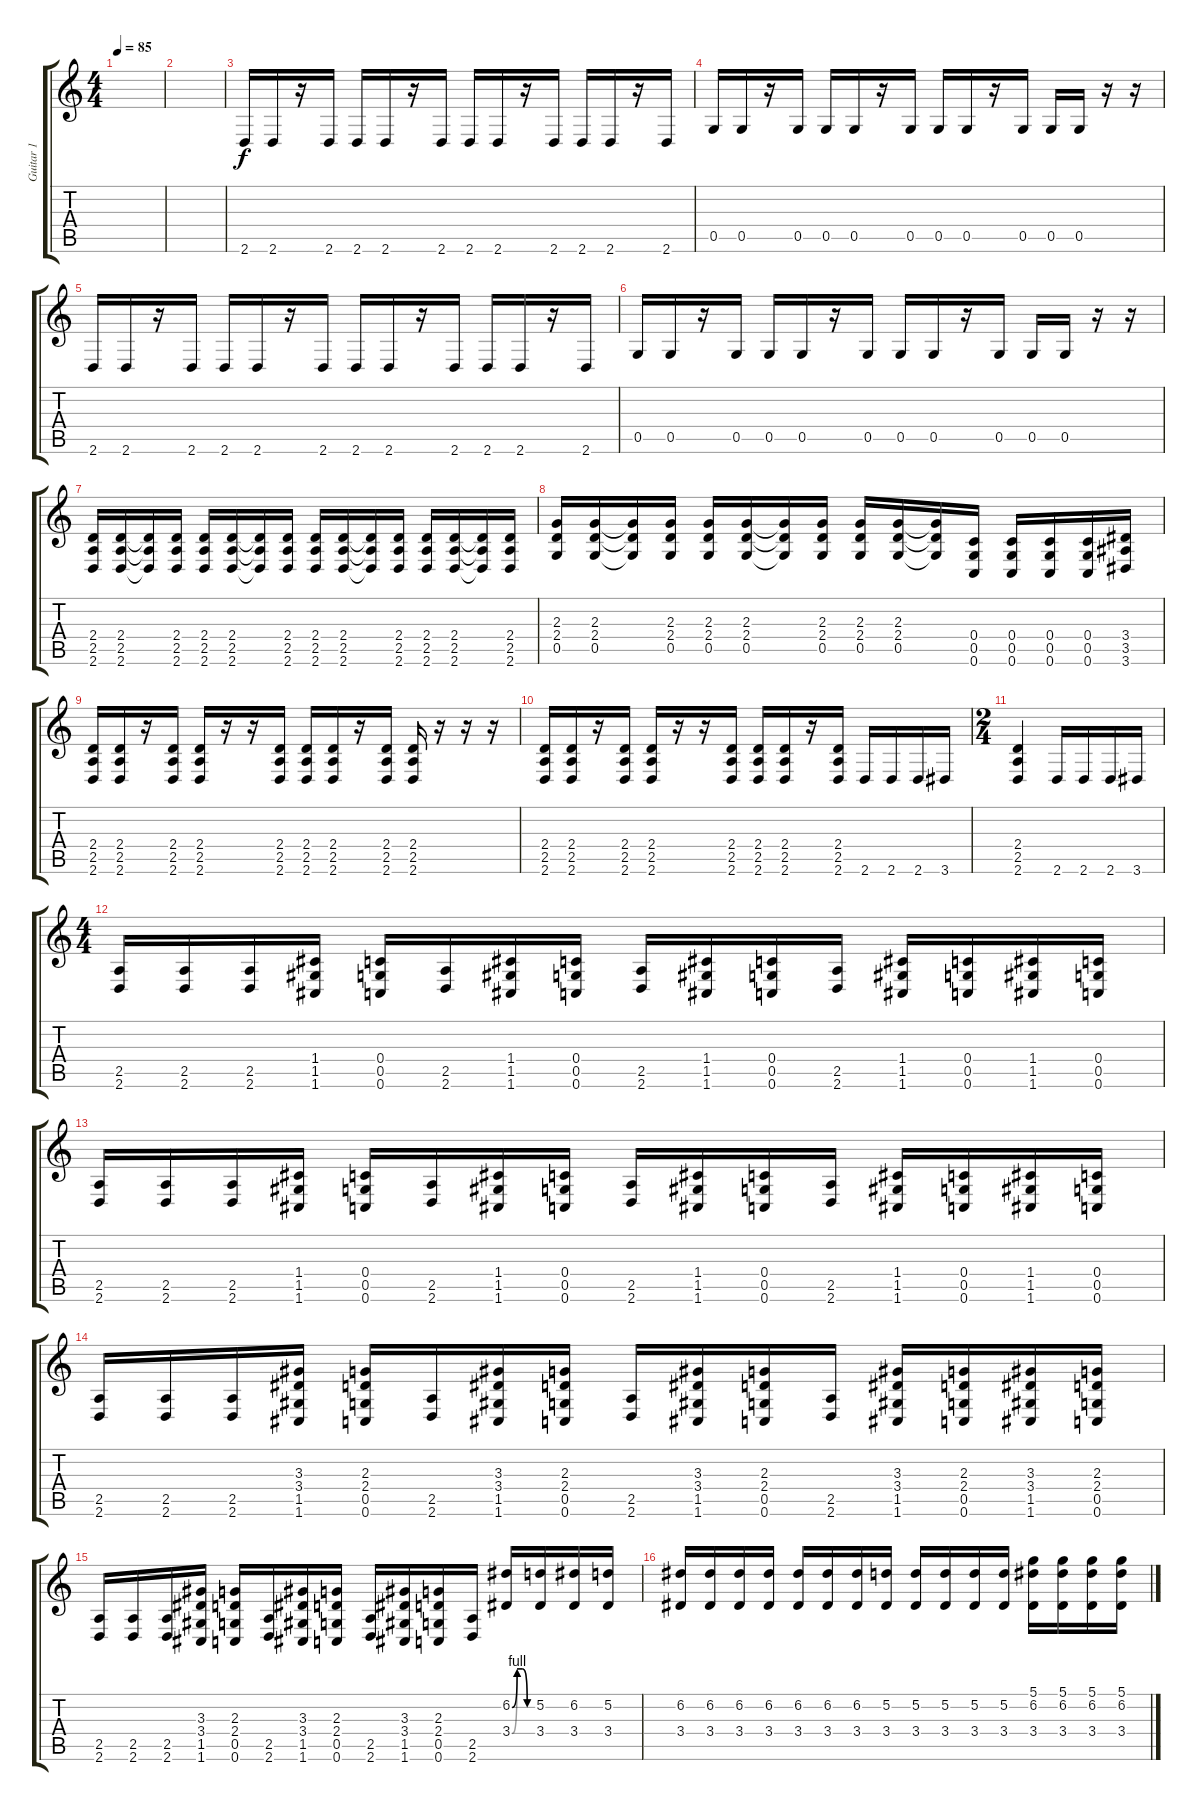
\track ("Guitar 1" "Guitar 1") {instrument distortionguitar}
\staff {score tabs}
\tuning (D4 A3 F3 C3 G2 C2) {hide}
\ts (4 4)
\tempo 85
\clef g2
\ks c
|
|
2.6.16{volume 14} 2.6.16 r.16 2.6.16 2.6.16 2.6.16 r.16 2.6.16 2.6.16 2.6.16 r.16 2.6.16 2.6.16 2.6.16 r.16 2.6.16 |
0.5.16 0.5.16 r.16 0.5.16 0.5.16 0.5.16 r.16 0.5.16 0.5.16 0.5.16 r.16 0.5.16 0.5.16 0.5.16 r.16 r.16 |
2.6.16 2.6.16 r.16 2.6.16 2.6.16 2.6.16 r.16 2.6.16 2.6.16 2.6.16 r.16 2.6.16 2.6.16 2.6.16 r.16 2.6.16 |
0.5.16 0.5.16 r.16 0.5.16 0.5.16 0.5.16 r.16 0.5.16 0.5.16 0.5.16 r.16 0.5.16 0.5.16 0.5.16 r.16 r.16 |
(2.4 2.5 2.6).16 (2.4 2.5 2.6).16 (2.4{t} 2.5{t} 2.6{t}).16 (2.4 2.5 2.6).16 (2.4 2.5 2.6).16 (2.4 2.5 2.6).16 (2.4{t} 2.5{t} 2.6{t}).16 (2.4 2.5 2.6).16 (2.4 2.5 2.6).16 (2.4 2.5 2.6).16 (2.4{t} 2.5{t} 2.6{t}).16 (2.4 2.5 2.6).16 (2.4 2.5 2.6).16 (2.4 2.5 2.6).16 (2.4{t} 2.5{t} 2.6{t}).16 (2.4 2.5 2.6).16 |
(2.3 2.4 0.5).16 (2.3 2.4 0.5).16 (2.3{t} 2.4{t} 0.5{t}).16 (2.3 2.4 0.5).16 (2.3 2.4 0.5).16 (2.3 2.4 0.5).16 (2.3{t} 2.4{t} 0.5{t}).16 (2.3 2.4 0.5).16 (2.3 2.4 0.5).16 (2.3 2.4 0.5).16 (2.3{t} 2.4{t} 0.5{t}).16 (0.4 0.5 0.6).16 (0.4 0.5 0.6).16 (0.4 0.5 0.6).16 (0.4 0.5 0.6).16 (3.4 3.5 3.6).16 |
(2.4 2.5 2.6).16 (2.4 2.5 2.6).16 r.16 (2.4 2.5 2.6).16 (2.4 2.5 2.6).16 r.16 r.16 (2.4 2.5 2.6).16 (2.4 2.5 2.6).16 (2.4 2.5 2.6).16 r.16 (2.4 2.5 2.6).16 (2.4 2.5 2.6).16 r.16 r.16 r.16 |
(2.4 2.5 2.6).16 (2.4 2.5 2.6).16 r.16 (2.4 2.5 2.6).16 (2.4 2.5 2.6).16 r.16 r.16 (2.4 2.5 2.6).16 (2.4 2.5 2.6).16 (2.4 2.5 2.6).16 r.16 (2.4 2.5 2.6).16 2.6.16 2.6.16 2.6.16 3.6.16 |
\ts (2 4)
(2.4 2.5 2.6).4 2.6.16 2.6.16 2.6.16 3.6.16 |
\ts (4 4)
(2.5 2.6).16 (2.5 2.6).16 (2.5 2.6).16 (1.4 1.5 1.6).16 (0.4 0.5 0.6).16 (2.5 2.6).16 (1.4 1.5 1.6).16 (0.4 0.5 0.6).16 (2.5 2.6).16 (1.4 1.5 1.6).16 (0.4 0.5 0.6).16 (2.5 2.6).16 (1.4 1.5 1.6).16 (0.4 0.5 0.6).16 (1.4 1.5 1.6).16 (0.4 0.5 0.6).16 |
(2.5 2.6).16 (2.5 2.6).16 (2.5 2.6).16 (1.4 1.5 1.6).16 (0.4 0.5 0.6).16 (2.5 2.6).16 (1.4 1.5 1.6).16 (0.4 0.5 0.6).16 (2.5 2.6).16 (1.4 1.5 1.6).16 (0.4 0.5 0.6).16 (2.5 2.6).16 (1.4 1.5 1.6).16 (0.4 0.5 0.6).16 (1.4 1.5 1.6).16 (0.4 0.5 0.6).16 |
(2.5 2.6).16 (2.5 2.6).16 (2.5 2.6).16 (3.3 3.4 1.5 1.6).16 (2.3 2.4 0.5 0.6).16 (2.5 2.6).16 (3.3 3.4 1.5 1.6).16 (2.3 2.4 0.5 0.6).16 (2.5 2.6).16 (3.3 3.4 1.5 1.6).16 (2.3 2.4 0.5 0.6).16 (2.5 2.6).16 (3.3 3.4 1.5 1.6).16 (2.3 2.4 0.5 0.6).16 (3.3 3.4 1.5 1.6).16 (2.3 2.4 0.5 0.6).16 |
(2.5 2.6).16 (2.5 2.6).16 (2.5 2.6).16 (3.3 3.4 1.5 1.6).16 (2.3 2.4 0.5 0.6).16 (2.5 2.6).16 (3.3 3.4 1.5 1.6).16 (2.3 2.4 0.5 0.6).16 (2.5 2.6).16 (3.3 3.4 1.5 1.6).16 (2.3 2.4 0.5 0.6).16 (2.5 2.6).16 (6.2{be (custom 0 0 15 4 30 4 45 0 60 0)} 3.4{be (custom 0 0 15 4 30 4 45 0 60 0)}).16 (5.2 3.4).16 (6.2 3.4).16 (5.2 3.4).16 |
(6.2 3.4).16 (6.2 3.4).16 (6.2 3.4).16 (6.2 3.4).16 (6.2 3.4).16 (6.2 3.4).16 (6.2 3.4).16 (5.2 3.4).16 (5.2 3.4).16 (5.2 3.4).16 (5.2 3.4).16 (5.2 3.4).16 (5.1 6.2 3.4).16 (5.1 6.2 3.4).16 (5.1 6.2 3.4).16 (5.1 6.2 3.4).16
